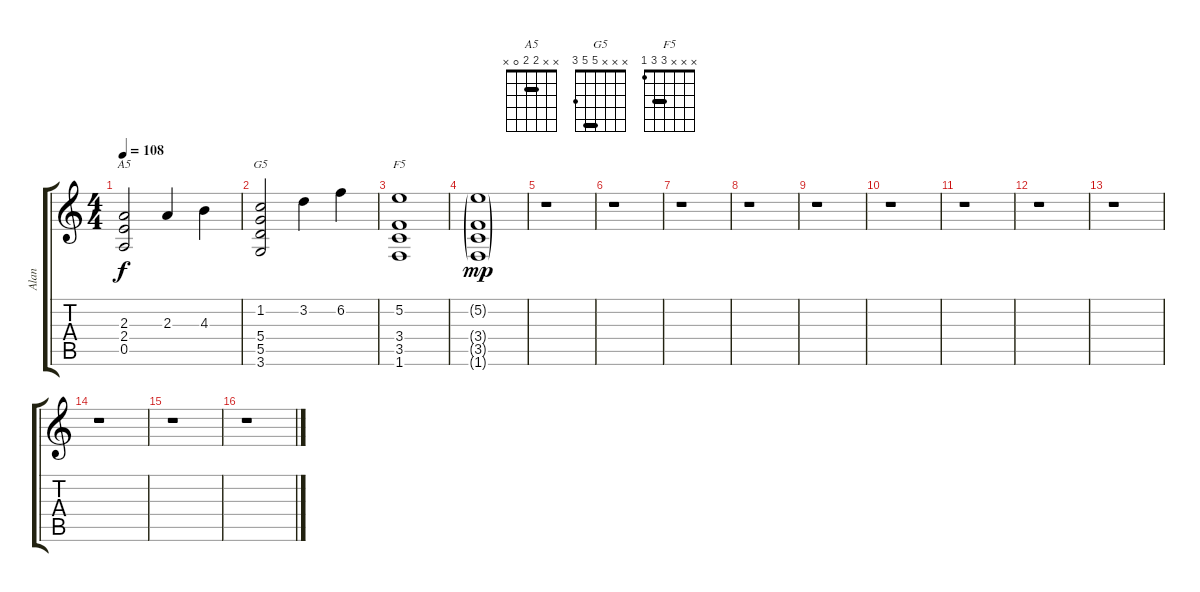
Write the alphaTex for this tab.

\track ("Alan" "Alan") {instrument distortionguitar}
\staff {score tabs}
\tuning (E4 B3 G3 D3 A2 E2) {hide}
\chord ("A5" x x 2 2 0 x) {barre 2}
\chord ("G5" x x x 5 5 3) {barre 5}
\chord ("F5" x x x 3 3 1) {barre 3}
\ts (4 4)
\tempo 108
\clef g2
\ks c
(2.3 2.4 0.5).2{ch "A5" dy f} 2.3.4 4.3.4 |
(1.2 5.4 5.5 3.6).2{ch "G5"} 3.2.4 6.2.4 |
(5.2 3.4 3.5 1.6).1{ch "F5"} |
(5.2{g} 3.4{g} 3.5{g} 1.6{g}).1{dy mp} |
r.1 |
r.1 |
r.1 |
r.1 |
r.1 |
r.1 |
r.1 |
r.1 |
r.1 |
r.1 |
r.1 |
r.1
